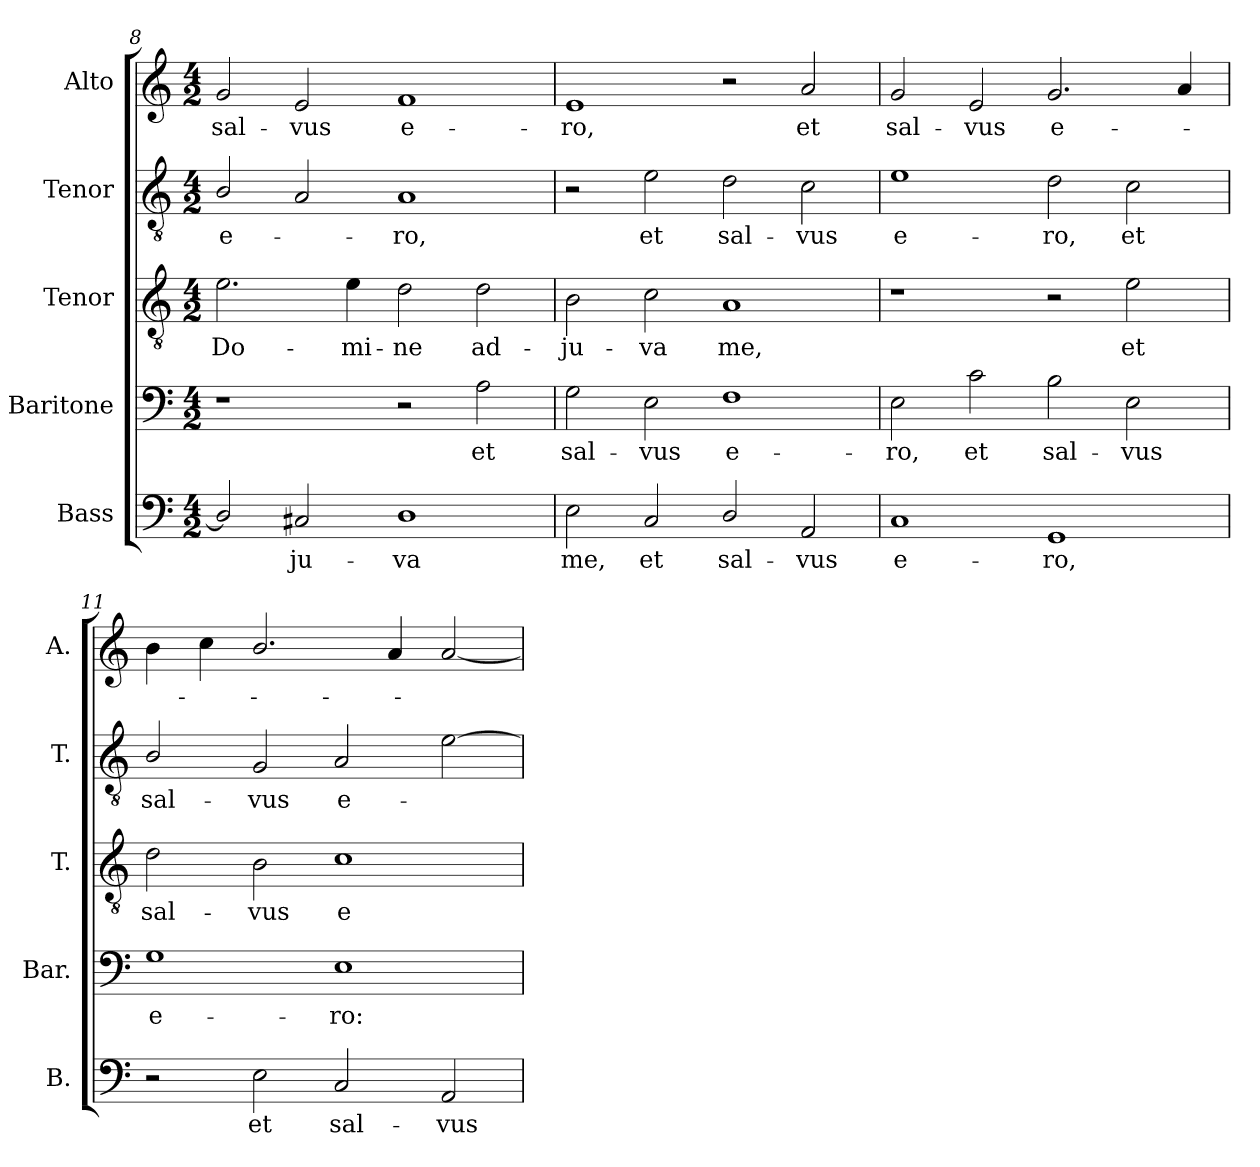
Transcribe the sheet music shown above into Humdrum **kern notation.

**kern	**text	**kern	**text	**kern	**text	**kern	**text	**kern	**text
*part5	*part5	*part4	*part4	*part3	*part3	*part2	*part2	*part1	*part1
*staff5	*staff5	*staff4	*staff4	*staff3	*staff3	*staff2	*staff2	*staff1	*staff1
*I"Bass	*	*I"Baritone	*	*I"Tenor	*	*I"Tenor	*	*I"Alto	*
*I'B.	*	*I'Bar.	*	*I'T.	*	*I'T.	*	*I'A.	*
*clefF4	*	*clefF4	*	*clefGv2	*	*clefGv2	*	*clefG2	*
*	*	*	*	*ITrd7c12	*	*ITrd7c12	*	*	*
*k[]	*	*k[]	*	*k[]	*	*k[]	*	*k[]	*
*C:	*	*C:	*	*C:	*	*C:	*	*C:	*
*M4/2	*	*M4/2	*	*M4/2	*	*M4/2	*	*M4/2	*
=8	=8	=8	=8	=8	=8	=8	=8	=8	=8
!	!	!	!	!	!LO:LY:b:color=#000000	!	!	!	!
!	!	!	!	!	!	!	!LO:LY:b:color=#000000	!	!
!	!	!	!	!	!	!	!	!	!LO:LY:b:color=#000000
2Di/]	.	1r	.	2.Ei\	Do-	2BBi/	e-	2gi/	sal-
!	!LO:LY:b:color=#000000	!	!	!	!	!	!	!	!
!	!	!	!	!	!	!	!	!	!LO:LY:b:color=#000000
2C#Xi/	-ju-	.	.	.	.	2AAi/	.	2ei/	-vus
!	!	!	!	!	!LO:LY:b:color=#000000	!	!	!	!
.	.	.	.	4Ei\	-mi-	.	.	.	.
!	!LO:LY:b:color=#000000	!	!	!	!	!	!	!	!
!	!	!	!	!	!LO:LY:b:color=#000000	!	!	!	!
!	!	!	!	!	!	!	!LO:LY:b:color=#000000	!	!
!	!	!	!	!	!	!	!	!	!LO:LY:b:color=#000000
1Di	-va	2r	.	2Di\	-ne	1AAi	-ro,	1fi	e-
!	!	!	!LO:LY:b:color=#000000	!	!	!	!	!	!
!	!	!	!	!	!LO:LY:b:color=#000000	!	!	!	!
.	.	2Ai\	et	2Di\	ad-	.	.	.	.
=9	=9	=9	=9	=9	=9	=9	=9	=9	=9
!	!LO:LY:b:color=#000000	!	!	!	!	!	!	!	!
!	!	!	!LO:LY:b:color=#000000	!	!	!	!	!	!
!	!	!	!	!	!LO:LY:b:color=#000000	!	!	!	!
!	!	!	!	!	!	!	!	!	!LO:LY:b:color=#000000
2Ei\	me,	2Gi\	sal-	2BBi\	-ju-	2r	.	1ei	-ro,
!	!LO:LY:b:color=#000000	!	!	!	!	!	!	!	!
!	!	!	!LO:LY:b:color=#000000	!	!	!	!	!	!
!	!	!	!	!	!LO:LY:b:color=#000000	!	!	!	!
!	!	!	!	!	!	!	!LO:LY:b:color=#000000	!	!
2Ci/	et	2Ei\	-vus	2Ci\	-va	2Ei\	et	.	.
!	!LO:LY:b:color=#000000	!	!	!	!	!	!	!	!
!	!	!	!LO:LY:b:color=#000000	!	!	!	!	!	!
!	!	!	!	!	!LO:LY:b:color=#000000	!	!	!	!
!	!	!	!	!	!	!	!LO:LY:b:color=#000000	!	!
2Di/	sal-	1Fi	e-	1AAi	me,	2Di\	sal-	2r	.
!	!LO:LY:b:color=#000000	!	!	!	!	!	!	!	!
!	!	!	!	!	!	!	!LO:LY:b:color=#000000	!	!
!	!	!	!	!	!	!	!	!	!LO:LY:b:color=#000000
2AAi/	-vus	.	.	.	.	2Ci\	-vus	2ai/	et
!!LO:LB:g=z
=10	=10	=10	=10	=10	=10	=10	=10	=10	=10
!	!LO:LY:b:color=#000000	!	!	!	!	!	!	!	!
!	!	!	!LO:LY:b:color=#000000	!	!	!	!	!	!
!	!	!	!	!	!	!	!LO:LY:b:color=#000000	!	!
!	!	!	!	!	!	!	!	!	!LO:LY:b:color=#000000
1Ci	e-	2Ei\	-ro,	1r	.	1Ei	e-	2gi/	sal-
!	!	!	!LO:LY:b:color=#000000	!	!	!	!	!	!
!	!	!	!	!	!	!	!	!	!LO:LY:b:color=#000000
.	.	2ci\	et	.	.	.	.	2ei/	-vus
!	!LO:LY:b:color=#000000	!	!	!	!	!	!	!	!
!	!	!	!LO:LY:b:color=#000000	!	!	!	!	!	!
!	!	!	!	!	!	!	!LO:LY:b:color=#000000	!	!
!	!	!	!	!	!	!	!	!	!LO:LY:b:color=#000000
1GGi	-ro,	2Bi\	sal-	2r	.	2Di\	-ro,	2.gi/	e-
!	!	!	!LO:LY:b:color=#000000	!	!	!	!	!	!
!	!	!	!	!	!LO:LY:b:color=#000000	!	!	!	!
!	!	!	!	!	!	!	!LO:LY:b:color=#000000	!	!
.	.	2Ei\	-vus	2Ei\	et	2Ci\	et	.	.
.	.	.	.	.	.	.	.	4ai/	.
=11	=11	=11	=11	=11	=11	=11	=11	=11	=11
!	!	!	!LO:LY:b:color=#000000	!	!	!	!	!	!
!	!	!	!	!	!LO:LY:b:color=#000000	!	!	!	!
!	!	!	!	!	!	!	!LO:LY:b:color=#000000	!	!
2r	.	1Gi	e-	2Di\	sal-	2BBi/	sal-	4bi\	.
.	.	.	.	.	.	.	.	4cci\	.
!	!LO:LY:b:color=#000000	!	!	!	!	!	!	!	!
!	!	!	!	!	!LO:LY:b:color=#000000	!	!	!	!
!	!	!	!	!	!	!	!LO:LY:b:color=#000000	!	!
2Ei\	et	.	.	2BBi\	-vus	2GGi/	-vus	2.bi/	.
!	!LO:LY:b:color=#000000	!	!	!	!	!	!	!	!
!	!	!	!LO:LY:b:color=#000000	!	!	!	!	!	!
!	!	!	!	!	!LO:LY:b:color=#000000	!	!	!	!
!	!	!	!	!	!	!	!LO:LY:b:color=#000000	!	!
2Ci/	sal-	1Ei	-ro:	1Ci	e-	2AAi/	e-	.	.
.	.	.	.	.	.	.	.	4ai/	.
!	!LO:LY:b:color=#000000	!	!	!	!	!	!	!	!
2AAi/	-vus	.	.	.	.	[2Ei\	.	[2ai/	.
=	=	=	=	=	=	=	=	=	=
*-	*-	*-	*-	*-	*-	*-	*-	*-	*-
